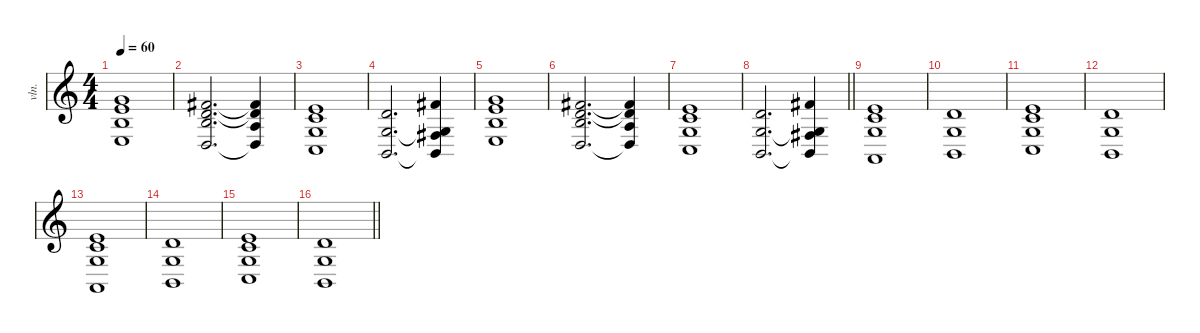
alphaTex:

\defaultSystemsLayout 4
\hideDynamics
\bracketExtendMode nobrackets
\otherSystemsTrackNameOrientation horizontal
\track ("Synth" "vln.") {instrument synthstrings1}
\staff {score}
\tuning (E4 B3 G3 D3 A2 E2)
\ts (4 4)
\section ("" "")
\tempo 60
\clef g2
\ks c
(3.1 5.2 4.3 2.4).1{dy mf} |
(2.1{acc #} 3.2 4.3 0.4).2{d} (2.1{t acc #} 3.2{t} 2.3 0.4{t}).4 |
(0.1 1.2 0.3 3.5).1 |
(3.2 0.3 2.5).2{d} (7.2{acc #} 0.3{t} 4.4{acc #} 2.5{t}).4 |
(3.1 5.2 4.3 2.4).1 |
(2.1{acc #} 3.2 4.3 0.4).2{d} (2.1{t acc #} 3.2{t} 2.3 0.4{t}).4 |
(0.1 1.2 0.3 3.5).1 |
\barLineRight lightlight
(3.2 0.3 2.5).2{d} (7.2{acc #} 0.3{t} 4.4{acc #} 2.5{t}).4 |
\section ("" "")
(0.1 1.2 0.3 0.5).1 |
(3.2 0.3 2.5).1 |
(0.1 1.2 0.3 3.5).1 |
(3.2 0.3 2.5).1 |
(0.1 1.2 0.3 0.5).1 |
(3.2 0.3 2.5).1 |
(0.1 1.2 0.3 3.5).1 |
\barLineRight lightlight
(3.2 0.3 2.5).1
